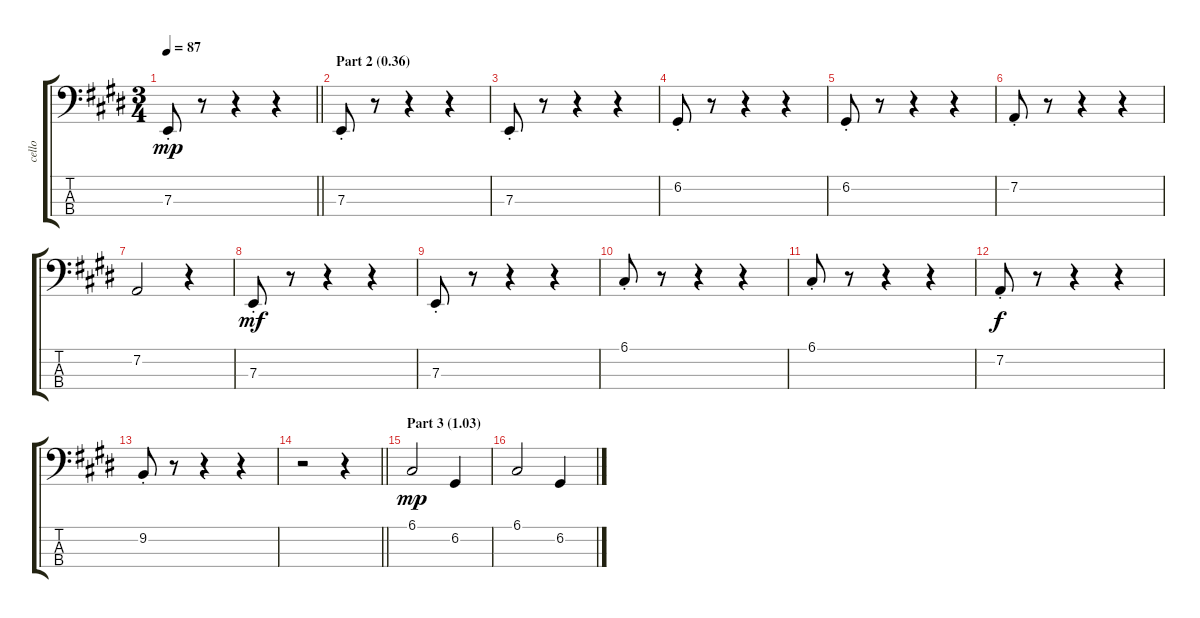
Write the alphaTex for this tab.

\track ("cello" "cello") {instrument cello}
\staff {score tabs}
\tuning (G2 D2 A1 E1) {hide}
\ts (3 4)
\tempo 87
\clef f4
\barLineRight lightlight
\ks e
7.3{st}.8{dy mp} r.8 r.4 r.4 |
\section ("" "Part 2 (0.36)")
7.3{st}.8 r.8 r.4 r.4 |
7.3{st}.8 r.8 r.4 r.4 |
6.2{st}.8 r.8 r.4 r.4 |
6.2{st}.8 r.8 r.4 r.4 |
7.2{st}.8 r.8 r.4 r.4 |
7.2.2 r.4 |
7.3{st}.8{dy mf} r.8 r.4 r.4 |
7.3{st}.8 r.8 r.4 r.4 |
6.1{st}.8 r.8 r.4 r.4 |
6.1{st}.8 r.8 r.4 r.4 |
7.2{st}.8{dy f} r.8 r.4 r.4 |
9.2{st}.8 r.8 r.4 r.4 |
\barLineRight lightlight
r.2 r.4 |
\section ("" "Part 3 (1.03)")
6.1.2{dy mp} 6.2.4 |
6.1.2 6.2.4
